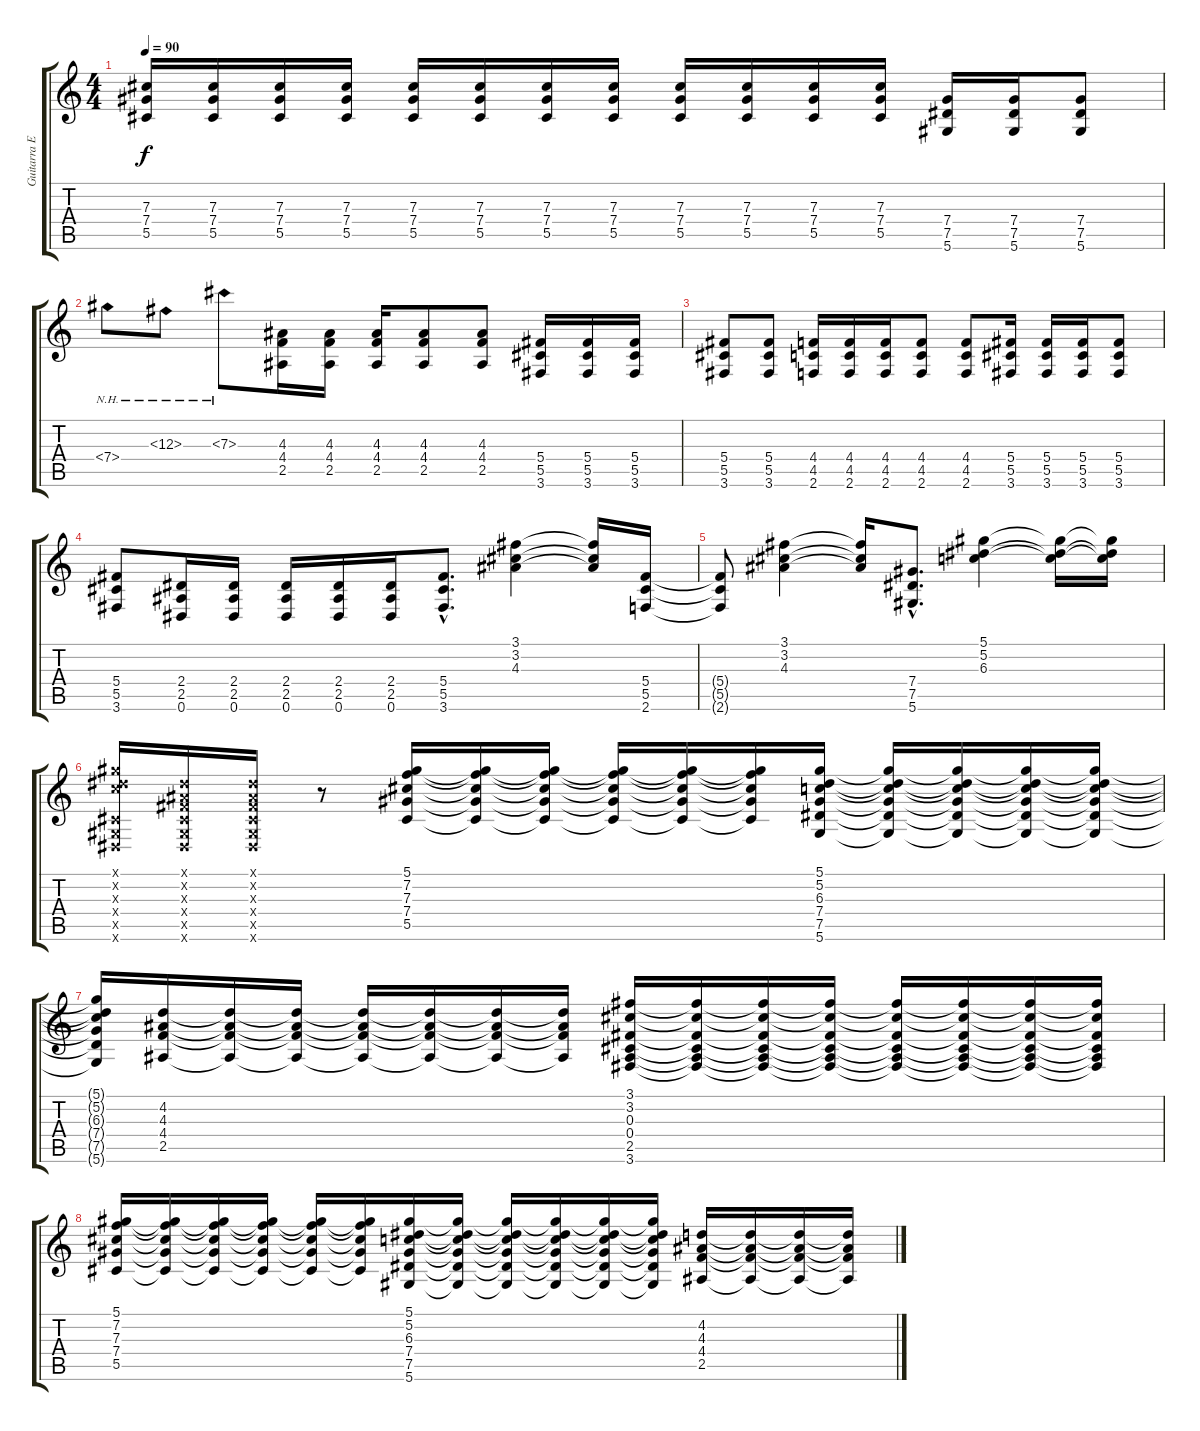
\track ("Guitarra Eb 1" "Guitarra E") {instrument distortionguitar}
\staff {score tabs}
\tuning (Eb4 Bb3 Gb3 Db3 Ab2 Eb2) {hide}
\ts (4 4)
\tempo 90
\clef g2
\ks c
(7.3 7.4 5.5).16{dy f instrument electricguitarmuted} (7.3 7.4 5.5).16 (7.3 7.4 5.5).16 (7.3 7.4 5.5).16 (7.3 7.4 5.5).16 (7.3 7.4 5.5).16 (7.3 7.4 5.5).16 (7.3 7.4 5.5).16 (7.3 7.4 5.5).16 (7.3 7.4 5.5).16 (7.3 7.4 5.5).16 (7.3 7.4 5.5).16 (7.4 7.5 5.6).16{instrument distortionguitar} (7.4 7.5 5.6).16 (7.4 7.5 5.6).8 |
7.4{nh}.8 6.3{nh}.8 7.3{nh}.8 (4.3 4.4 2.5).16{instrument electricguitarmuted} (4.3 4.4 2.5).16 (4.3 4.4 2.5).16 (4.3 4.4 2.5).8{instrument distortionguitar} (4.3 4.4 2.5).8 (5.4 5.5 3.6).16{instrument electricguitarmuted} (5.4 5.5 3.6).16 (5.4 5.5 3.6).16 |
(5.4 5.5 3.6).8{instrument distortionguitar} (5.4 5.5 3.6).8 (4.4 4.5 2.6).16{instrument electricguitarmuted} (4.4 4.5 2.6).16 (4.4 4.5 2.6).16 (4.4 4.5 2.6).8{instrument distortionguitar} (4.4 4.5 2.6).8 (5.4 5.5 3.6).16{instrument electricguitarmuted} (5.4 5.5 3.6).16 (5.4 5.5 3.6).16 (5.4 5.5 3.6).8{instrument distortionguitar} |
(5.4 5.5 3.6).8 (2.4 2.5 0.6).16 (2.4 2.5 0.6).16 (2.4 2.5 0.6).16 (2.4 2.5 0.6).16 (2.4 2.5 0.6).16 (5.4{hac} 5.5{hac} 3.6{hac}).8{d} (3.1 3.2 4.3).4 (3.1{t} 3.2{t} 4.3{t}).16 (5.4 5.5 2.6).16 |
(5.4{t} 5.5{t} 2.6{t}).8 (3.1 3.2 4.3).4 (3.1{t} 3.2{t} 4.3{t}).16 (7.4{hac} 7.5{hac} 5.6{hac}).8{d} (5.1 5.2 6.3).4 (5.1{t} 5.2{t} 6.3{t}).16 (5.1{t} 5.2{t} 6.3{t}).16 |
(5.1{x} 5.2{x} 6.3{x} 0.4{x} 0.5{x} 0.6{x}).16 (0.1{x} 0.2{x} 0.3{x} 0.4{x} 0.5{x} 0.6{x}).16 (0.1{x} 0.2{x} 0.3{x} 0.4{x} 0.5{x} 0.6{x}).16 r.8 (5.1 7.2 7.3 7.4 5.5).16 (5.1{t} 7.2{t} 7.3{t} 7.4{t} 5.5{t}).16 (5.1{t} 7.2{t} 7.3{t} 7.4{t} 5.5{t}).16 (5.1{t} 7.2{t} 7.3{t} 7.4{t} 5.5{t}).16 (5.1{t} 7.2{t} 7.3{t} 7.4{t} 5.5{t}).16 (5.1{t} 7.2{t} 7.3{t} 7.4{t} 5.5{t}).16 (5.1 5.2 6.3 7.4 7.5 5.6).16 (5.1{t} 5.2{t} 6.3{t} 7.4{t} 7.5{t} 5.6{t}).16 (5.1{t} 5.2{t} 6.3{t} 7.4{t} 7.5{t} 5.6{t}).16 (5.1{t} 5.2{t} 6.3{t} 7.4{t} 7.5{t} 5.6{t}).16 (5.1{t} 5.2{t} 6.3{t} 7.4{t} 7.5{t} 5.6{t}).16 |
(5.1{t} 5.2{t} 6.3{t} 7.4{t} 7.5{t} 5.6{t}).16 (4.2 4.3 4.4 2.5).16 (4.2{t} 4.3{t} 4.4{t} 2.5{t}).16 (4.2{t} 4.3{t} 4.4{t} 2.5{t}).16 (4.2{t} 4.3{t} 4.4{t} 2.5{t}).16 (4.2{t} 4.3{t} 4.4{t} 2.5{t}).16 (4.2{t} 4.3{t} 4.4{t} 2.5{t}).16 (4.2{t} 4.3{t} 4.4{t} 2.5{t}).16 (3.1 3.2 0.3 0.4 2.5 3.6).16 (3.1{t} 3.2{t} 0.3{t} 0.4{t} 2.5{t} 3.6{t}).16 (3.1{t} 3.2{t} 0.3{t} 0.4{t} 2.5{t} 3.6{t}).16 (3.1{t} 3.2{t} 0.3{t} 0.4{t} 2.5{t} 3.6{t}).16 (3.1{t} 3.2{t} 0.3{t} 0.4{t} 2.5{t} 3.6{t}).16 (3.1{t} 3.2{t} 0.3{t} 0.4{t} 2.5{t} 3.6{t}).16 (3.1{t} 3.2{t} 0.3{t} 0.4{t} 2.5{t} 3.6{t}).16 (3.1{t} 3.2{t} 0.3{t} 0.4{t} 2.5{t} 3.6{t}).16 |
(5.1 7.2 7.3 7.4 5.5).16 (5.1{t} 7.2{t} 7.3{t} 7.4{t} 5.5{t}).16 (5.1{t} 7.2{t} 7.3{t} 7.4{t} 5.5{t}).16 (5.1{t} 7.2{t} 7.3{t} 7.4{t} 5.5{t}).16 (5.1{t} 7.2{t} 7.3{t} 7.4{t} 5.5{t}).16 (5.1{t} 7.2{t} 7.3{t} 7.4{t} 5.5{t}).16 (5.1 5.2 6.3 7.4 7.5 5.6).16 (5.1{t} 5.2{t} 6.3{t} 7.4{t} 7.5{t} 5.6{t}).16 (5.1{t} 5.2{t} 6.3{t} 7.4{t} 7.5{t} 5.6{t}).16 (5.1{t} 5.2{t} 6.3{t} 7.4{t} 7.5{t} 5.6{t}).16 (5.1{t} 5.2{t} 6.3{t} 7.4{t} 7.5{t} 5.6{t}).16 (5.1{t} 5.2{t} 6.3{t} 7.4{t} 7.5{t} 5.6{t}).16 (4.2 4.3 4.4 2.5).16 (4.2{t} 4.3{t} 4.4{t} 2.5{t}).16 (4.2{t} 4.3{t} 4.4{t} 2.5{t}).16 (4.2{t} 4.3{t} 4.4{t} 2.5{t}).16
